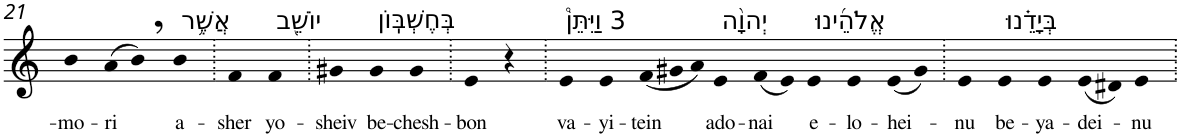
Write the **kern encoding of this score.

**kern	**text
*part1	*part1
*staff1	*staff1
*I"Piano	*
*I'Pno	*
!!LO:PB:g=z
*clefG2	*
*k[]	*
=21	=21
!	!LO:LY:b
4b	-mo-
!	!LO:LY:b
(8a	-ri
8b,)	.
!LO:TX:a:t=אֲשֶׁ֥ר	!
!	!LO:LY:b
4b	a-
=22.	=22.
!	!LO:LY:b
4f	-sher
!LO:TX:a:t=יוֹשֵׁ֖ב	!
!	!LO:LY:b
4f	yo-
=23.	=23.
!	!LO:LY:b
4g#X	-sheiv
!LO:TX:a:t=בְּחֶשְׁבּֽוֹן	!
!	!LO:LY:b
4g#	be-
!	!LO:LY:b
4g#	-chesh-
=24.	=24.
!	!LO:LY:b
4e	-bon
4r	.
=25.	=25.
!LO:TX:a:t=3 וַיִּתֵּן֩	!
!	!LO:LY:b
4e	va-
!	!LO:LY:b
4e	-yi-
!	!LO:LY:b
(12f	-tein
12g#X	.
12a)	.
!LO:TX:a:t=יְהוָ֨ה	!
!	!LO:LY:b
4e	ado-
!	!LO:LY:b
(8f	-nai
8e)	.
!LO:TX:a:t=אֱלֹהֵ֜ינוּ	!
!	!LO:LY:b
4e	e-
!	!LO:LY:b
4e	-lo-
!	!LO:LY:b
(8e	-hei-
8g#)	.
=26.	=26.
!	!LO:LY:b
4e	-nu
!LO:TX:a:t=בְּיָדֵ֗נוּ	!
!	!LO:LY:b
4e	be-
!	!LO:LY:b
4e	-ya-
!	!LO:LY:b
(8e	-dei-
8d#X)	.
!	!LO:LY:b
4e	-nu
=.	=.
*-	*-
